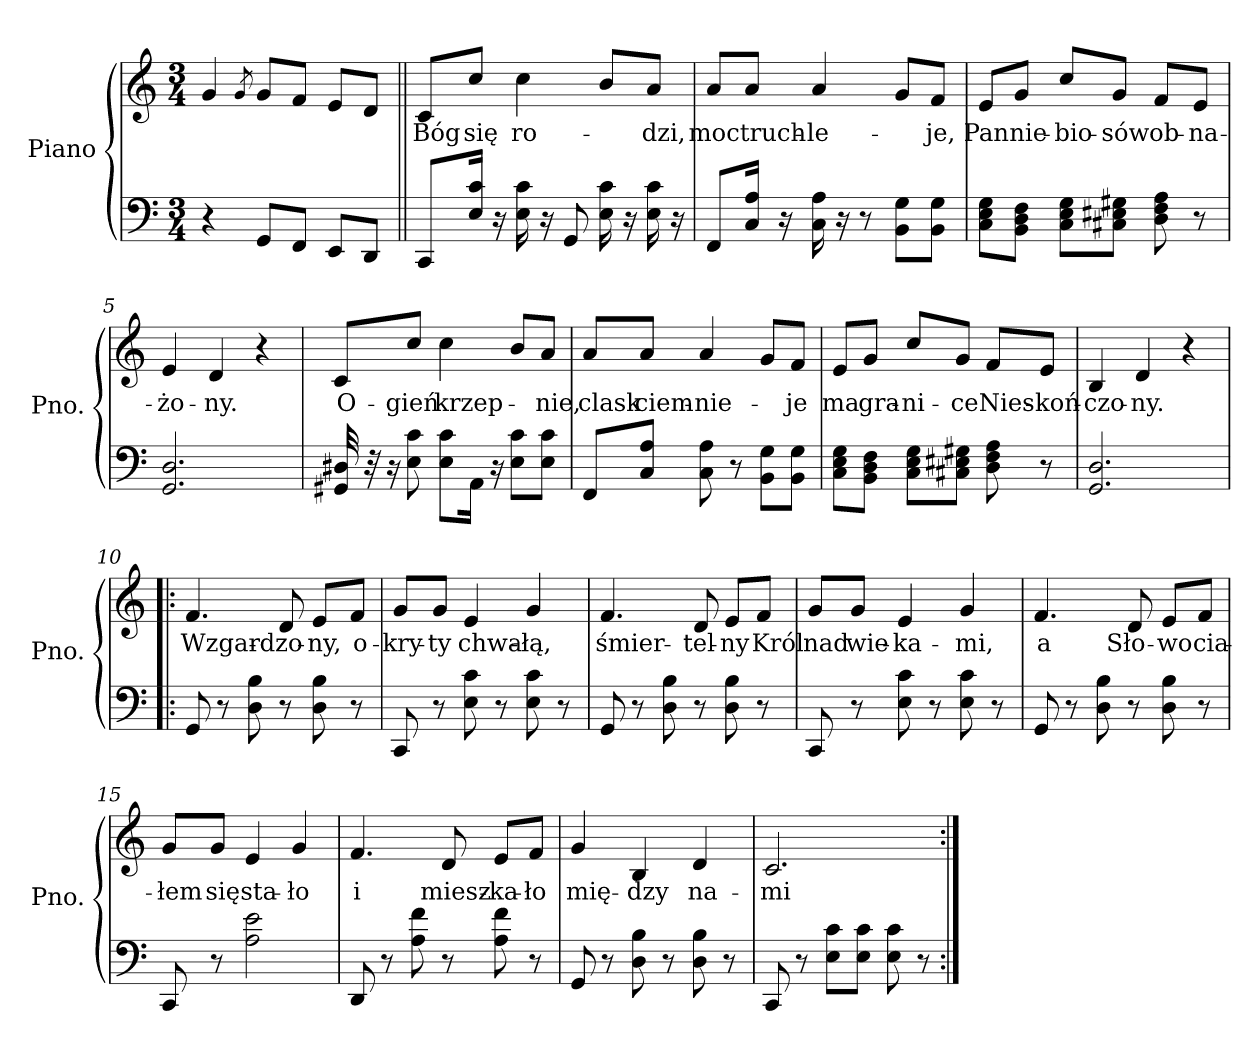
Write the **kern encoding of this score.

**kern	**kern	**text
*part1	*part1	*part1
*staff2	*staff1	*staff1
*I"Piano	*	*
*I'Pno.	*	*
*clefF4	*clefG2	*
*k[]	*k[]	*
*M3/4	*M3/4	*
=1	=1	=1
4r	4g/	.
.	8qg/	.
8GG/L	8g/L	.
8FF/J	8f/J	.
8EE/L	8e/L	.
8DD/J	8d/J	.
=2||	=2||	=2||
!	!	!LO:LY:b
8CC/L	8c/L	Bóg
!	!	!LO:LY:b
16E/ 16c/Jk	8cc/J	się
16r	.	.
!	!	!LO:LY:b
16E\ 16c\	4cc\	ro-
16r	.	.
8GG/	.	.
16E\ 16c\	8b/L	.
16r	.	.
!	!	!LO:LY:b
16E\ 16c\	8a/J	-dzi,
16r	.	.
=3	=3	=3
!	!	!LO:LY:b
8FF/L	8a/L	moc
!	!	!LO:LY:b
16C/ 16A/Jk	8a/J	truch-
16r	.	.
!	!	!LO:LY:b
16C\ 16A\	4a/	-le-
16r	.	.
8r	.	.
8BB\ 8G\L	8g/L	.
!	!	!LO:LY:b
8BB\ 8G\J	8f/J	-je,
=4	=4	=4
!	!	!LO:LY:b
8C\ 8E\ 8G\L	8e/L	Pan
!	!	!LO:LY:b
8BB\ 8D\ 8F\J	8g/J	nie-
!	!	!LO:LY:b
8C\ 8E\ 8G\L	8cc/L	-bio-
!	!	!LO:LY:b
8C#X\ 8E#X\ 8G#X\J	8g/J	-sów
!	!	!LO:LY:b
8D\ 8F\ 8A\	8f/L	ob-
!	!	!LO:LY:b
8r	8e/J	-na-
=5	=5	=5
!	!	!LO:LY:b
2.GG/ 2.D/	4e/	-żo-
!	!	!LO:LY:b
.	4d/	-ny.
.	4r	.
!!LO:LB:g=z
=6	=6	=6
!	!	!LO:LY:b
32GG#X/ 32D#X/	8c/L	O-
32r	.	.
16r	.	.
!	!	!LO:LY:b
8E\ 8c\	8cc/J	-gień
!	!	!LO:LY:b
8E\ 8c\L	4cc\	krzep-
16AA\Jk	.	.
16r	.	.
8E\ 8c\L	8b/L	.
!	!	!LO:LY:b
8E\ 8c\J	8a/J	-nie,
=7	=7	=7
!	!	!LO:LY:b
8FF/L	8a/L	clask
!	!	!LO:LY:b
8C/ 8A/J	8a/J	ciem-
!	!	!LO:LY:b
8C\ 8A\	4a/	-nie-
8r	.	.
8BB\ 8G\L	8g/L	.
!	!	!LO:LY:b
8BB\ 8G\J	8f/J	-je
=8	=8	=8
!	!	!LO:LY:b
8C\ 8E\ 8G\L	8e/L	ma
!	!	!LO:LY:b
8BB\ 8D\ 8F\J	8g/J	gra-
!	!	!LO:LY:b
8C\ 8E\ 8G\L	8cc/L	-ni-
!	!	!LO:LY:b
8C#X\ 8E#X\ 8G#X\J	8g/J	-ce
!	!	!LO:LY:b
8D\ 8F\ 8A\	8f/L	Nies-
!	!	!LO:LY:b
8r	8e/J	-koń-
=9	=9	=9
!	!	!LO:LY:b
2.GG/ 2.D/	4B/	-czo-
!	!	!LO:LY:b
.	4d/	-ny.
.	4r	.
=10!|:	=10!|:	=10!|:
!	!	!LO:LY:b
8GG/	4.f/	Wzgar-
8r	.	.
8D\ 8B\	.	.
!	!	!LO:LY:b
8r	8d/	-dzo-
!	!	!LO:LY:b
8D\ 8B\	8e/L	-ny,
!	!	!LO:LY:b
8r	8f/J	o-
!!LO:LB:g=z
=11	=11	=11
!	!	!LO:LY:b
8CC/	8g/L	-kry-
!	!	!LO:LY:b
8r	8g/J	-ty
!	!	!LO:LY:b
8E\ 8c\	4e/	chwa-
8r	.	.
!	!	!LO:LY:b
8E\ 8c\	4g/	-łą,
8r	.	.
=12	=12	=12
!	!	!LO:LY:b
8GG/	4.f/	śmier-
8r	.	.
8D\ 8B\	.	.
!	!	!LO:LY:b
8r	8d/	-tel-
!	!	!LO:LY:b
8D\ 8B\	8e/L	-ny
!	!	!LO:LY:b
8r	8f/J	Król
=13	=13	=13
!	!	!LO:LY:b
8CC/	8g/L	nad
!	!	!LO:LY:b
8r	8g/J	wie-
!	!	!LO:LY:b
8E\ 8c\	4e/	-ka-
8r	.	.
!	!	!LO:LY:b
8E\ 8c\	4g/	-mi,
8r	.	.
=14	=14	=14
!	!	!LO:LY:b
8GG/	4.f/	a
8r	.	.
8D\ 8B\	.	.
!	!	!LO:LY:b
8r	8d/	Sło-
!	!	!LO:LY:b
8D\ 8B\	8e/L	-wo
!	!	!LO:LY:b
8r	8f/J	cia-
=15	=15	=15
!	!	!LO:LY:b
8CC/	8g/L	-łem
!	!	!LO:LY:b
8r	8g/J	się
!	!	!LO:LY:b
2A\ 2e\	4e/	sta-
!	!	!LO:LY:b
.	4g/	-ło
!!LO:LB:g=z
=16	=16	=16
!	!	!LO:LY:b
8DD/	4.f/	i
8r	.	.
8A\ 8f\	.	.
!	!	!LO:LY:b
8r	8d/	miesz-
!	!	!LO:LY:b
8A\ 8f\	8e/L	-ka-
!	!	!LO:LY:b
8r	8f/J	-ło
=17	=17	=17
!	!	!LO:LY:b
8GG/	4g/	mię-
8r	.	.
!	!	!LO:LY:b
8D\ 8B\	4B/	-dzy
8r	.	.
!	!	!LO:LY:b
8D\ 8B\	4d/	na-
8r	.	.
=18	=18	=18
!	!	!LO:LY:b
8CC/	2.c/	-mi
8r	.	.
8E\ 8c\L	.	.
8E\ 8c\J	.	.
8E\ 8c\	.	.
8r	.	.
=:|!	=:|!	=:|!
*-	*-	*-
